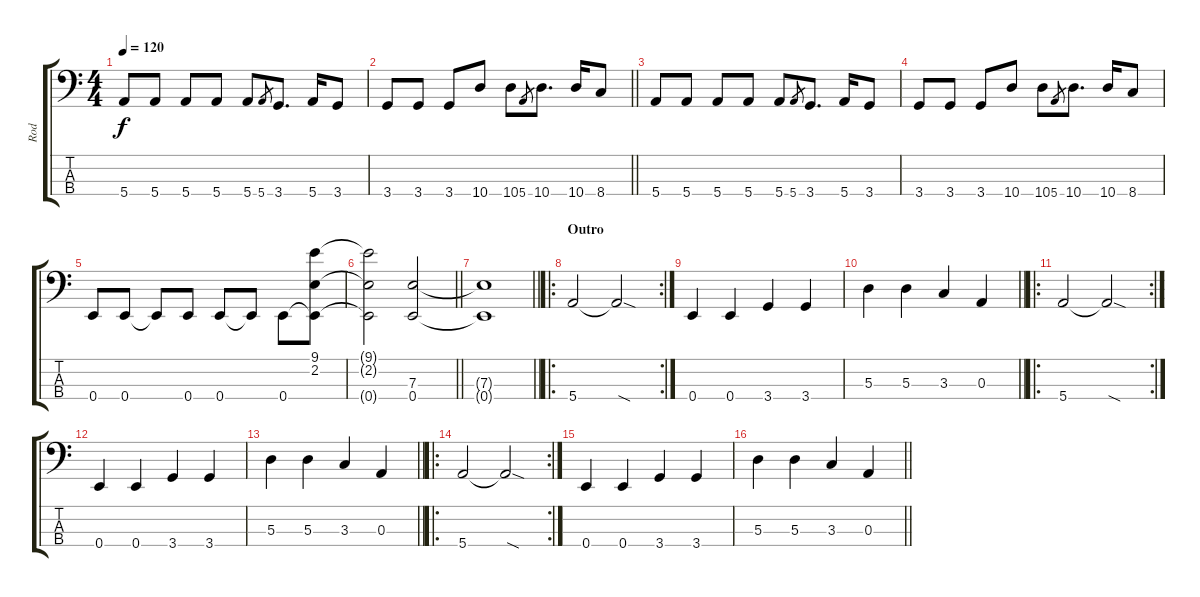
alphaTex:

\track ("Rod" "Rod") {instrument electricbasspick}
\staff {score tabs}
\tuning (G2 D2 A1 E1) {hide}
\ts (4 4)
\tempo 120
\clef f4
\ks c
5.4.8{dy f} 5.4.8 5.4.8 5.4.8 5.4.8 5.4.8{gr} 3.4.8{d} 5.4.16 3.4.8 |
\barLineRight lightlight
3.4.8 3.4.8 3.4.8 10.4.8 10.4.8 5.4.8{gr} 10.4.8{d} 10.4.16 8.4.8 |
5.4.8 5.4.8 5.4.8 5.4.8 5.4.8 5.4.8{gr} 3.4.8{d} 5.4.16 3.4.8 |
3.4.8 3.4.8 3.4.8 10.4.8 10.4.8 5.4.8{gr} 10.4.8{d} 10.4.16 8.4.8 |
0.4.8 0.4.8 0.4{t}.8 0.4.8 0.4.8 0.4{t}.8 0.4.8 (9.1 2.2 0.4{t}).8 |
\barLineRight lightlight
(9.1{t} 2.2{t} 0.4{t}).2 (7.3 0.4).2 |
\barLineRight lightlight
(7.3{t} 0.4{t}).1 |
\ro
\rc 2
\section ("" "Outro")
5.4.2 5.4{sod t}.2 |
0.4.4 0.4.4 3.4.4 3.4.4 |
\barLineRight lightlight
5.3.4 5.3.4 3.3.4 0.3.4 |
\ro
\rc 2
5.4.2 5.4{sod t}.2 |
0.4.4 0.4.4 3.4.4 3.4.4 |
\barLineRight lightlight
5.3.4 5.3.4 3.3.4 0.3.4 |
\ro
\rc 2
5.4.2 5.4{sod t}.2 |
0.4.4 0.4.4 3.4.4 3.4.4 |
\barLineRight lightlight
5.3.4 5.3.4 3.3.4 0.3.4
